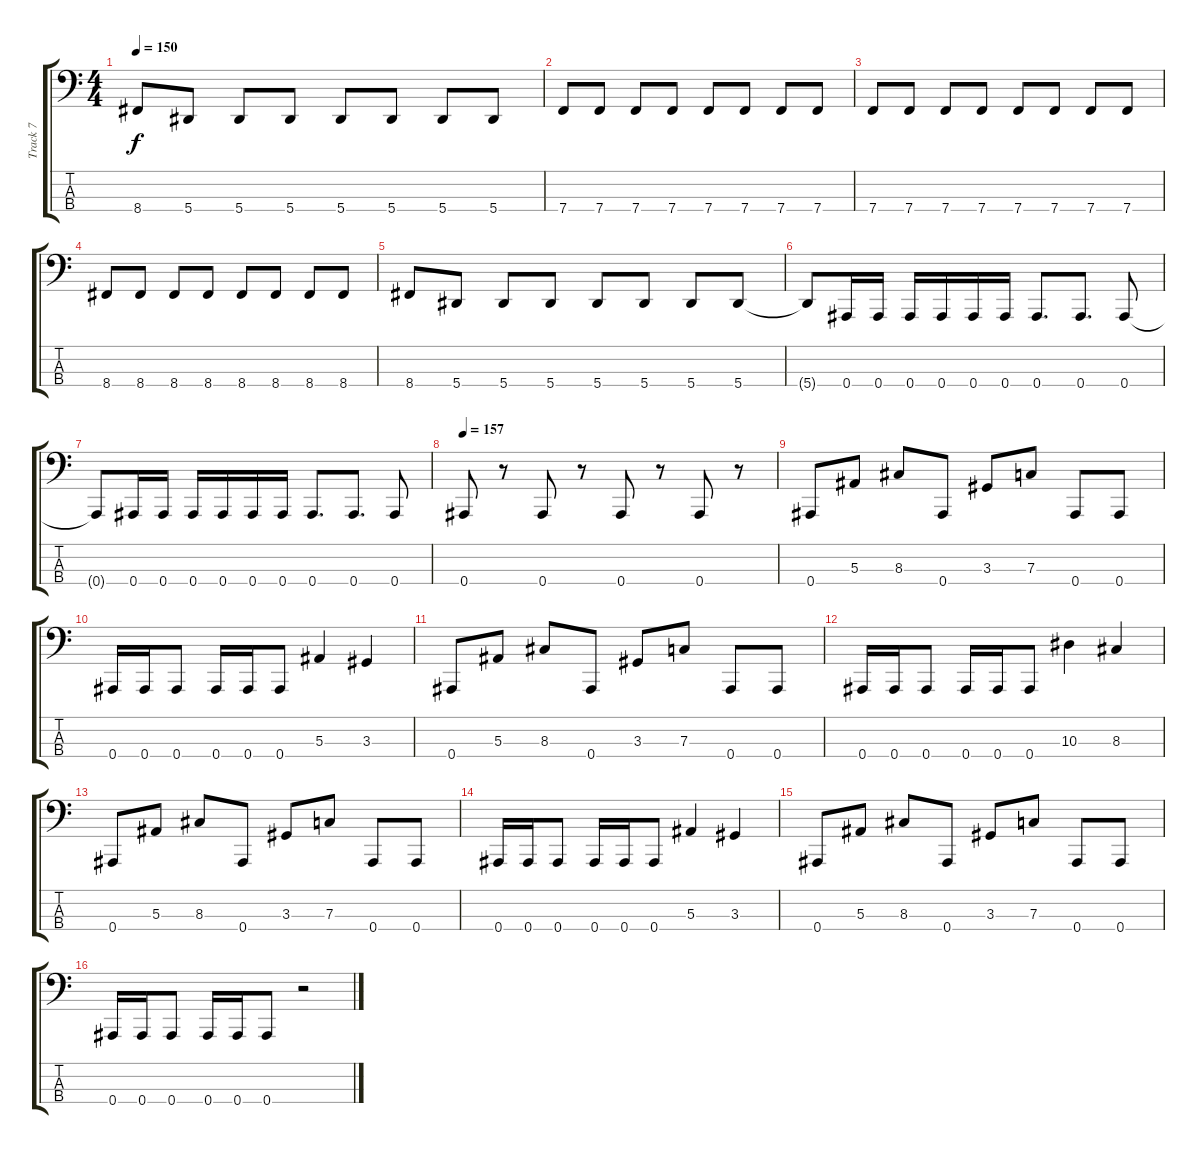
\track ("Track 7" "Track 7") {instrument electricbasspick}
\staff {score tabs}
\tuning (Eb2 Bb1 F1 Bb0) {hide}
\ts (4 4)
\tempo 150
\clef f4
\ks c
8.4.8{dy f} 5.4.8 5.4.8 5.4.8 5.4.8 5.4.8 5.4.8 5.4.8 |
7.4.8 7.4.8 7.4.8 7.4.8 7.4.8 7.4.8 7.4.8 7.4.8 |
7.4.8 7.4.8 7.4.8 7.4.8 7.4.8 7.4.8 7.4.8 7.4.8 |
8.4.8 8.4.8 8.4.8 8.4.8 8.4.8 8.4.8 8.4.8 8.4.8 |
8.4.8 5.4.8 5.4.8 5.4.8 5.4.8 5.4.8 5.4.8 5.4.8 |
5.4{t}.8 0.4.16 0.4.16 0.4.16 0.4.16 0.4.16 0.4.16 0.4.8{d} 0.4.8{d} 0.4.8 |
0.4{t}.8 0.4.16 0.4.16 0.4.16 0.4.16 0.4.16 0.4.16 0.4.8{d} 0.4.8{d} 0.4.8 |
\tempo 157
0.4.8 r.8 0.4.8 r.8 0.4.8 r.8 0.4.8 r.8 |
0.4.8 5.3.8 8.3.8 0.4.8 3.3.8 7.3.8 0.4.8 0.4.8 |
0.4.16 0.4.16 0.4.8 0.4.16 0.4.16 0.4.8 5.3.4 3.3.4 |
0.4.8 5.3.8 8.3.8 0.4.8 3.3.8 7.3.8 0.4.8 0.4.8 |
0.4.16 0.4.16 0.4.8 0.4.16 0.4.16 0.4.8 10.3.4 8.3.4 |
0.4.8 5.3.8 8.3.8 0.4.8 3.3.8 7.3.8 0.4.8 0.4.8 |
0.4.16 0.4.16 0.4.8 0.4.16 0.4.16 0.4.8 5.3.4 3.3.4 |
0.4.8 5.3.8 8.3.8 0.4.8 3.3.8 7.3.8 0.4.8 0.4.8 |
0.4.16 0.4.16 0.4.8 0.4.16 0.4.16 0.4.8 r.2
